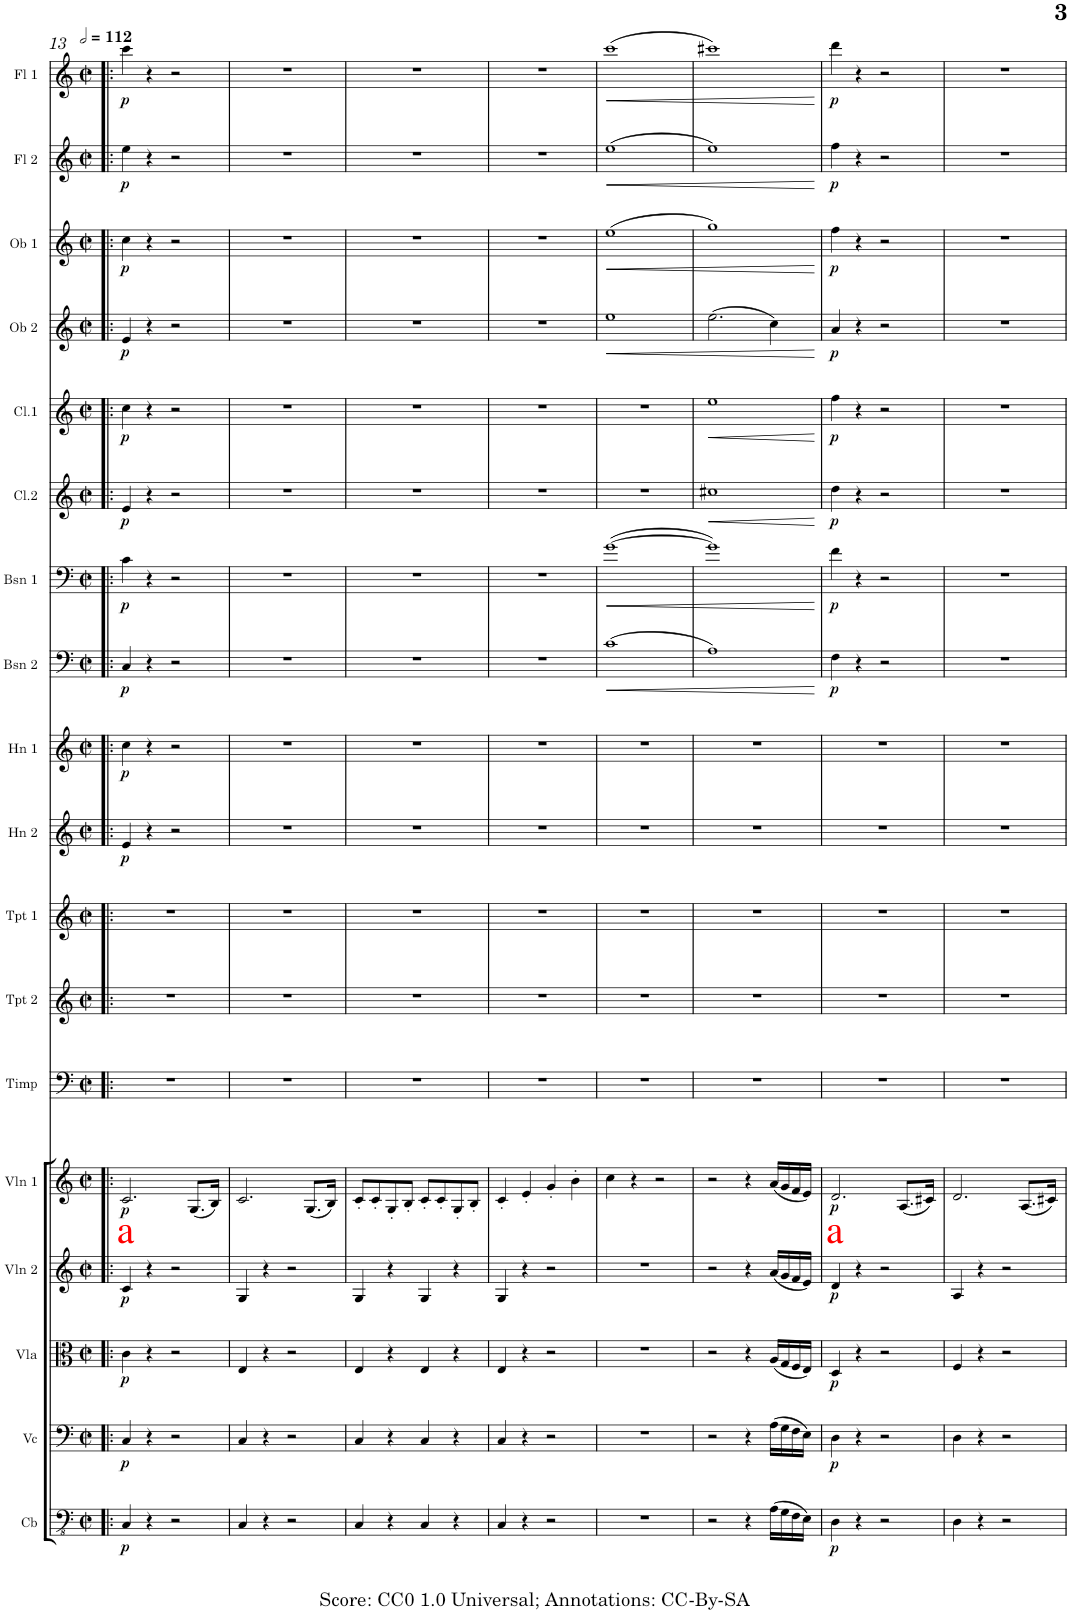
**kern	**dynam	**kern	**dynam	**kern	**dynam	**kern	**dynam	**kern	**text	**dynam	**kern	**kern	**kern	**kern	**dynam	**kern	**dynam	**kern	**dynam	**kern	**dynam	**kern	**dynam	**kern	**dynam	**kern	**dynam	**kern	**dynam	**kern	**dynam	**kern	**dynam
*part18	*part18	*part17	*part17	*part16	*part16	*part15	*part15	*part14	*part14	*part14	*part13	*part12	*part11	*part10	*part10	*part9	*part9	*part8	*part8	*part7	*part7	*part6	*part6	*part5	*part5	*part4	*part4	*part3	*part3	*part2	*part2	*part1	*part1
*staff18	*staff18	*staff17	*staff17	*staff16	*staff16	*staff15	*staff15	*staff14	*staff14	*staff14	*staff13	*staff12	*staff11	*staff10	*staff10	*staff9	*staff9	*staff8	*staff8	*staff7	*staff7	*staff6	*staff6	*staff5	*staff5	*staff4	*staff4	*staff3	*staff3	*staff2	*staff2	*staff1	*staff1
*I"Contrabass	*	*I"Violoncello	*	*I"Viola	*	*I"Violin 2	*	*I"Violin 1	*	*	*I"Timpani	*I"C Trumpet 2	*I"C Trumpet 1	*I"C Horn 2	*	*I"C Horn 1	*	*I"Bassoon 2	*	*I"Bassoon 1	*	*I"C Clarinet 2	*	*I"C Clarinet 1	*	*I"Oboe 2	*	*I"Oboe 1	*	*I"Flute 2	*	*I"Flute 1	*
*I'Cb	*	*I'Vc	*	*I'Vla	*	*I'Vln 2	*	*I'Vln 1	*	*	*I'Timp	*I'Tpt 2	*I'Tpt 1	*I'Hn 2	*	*I'Hn 1	*	*I'Bsn 2	*	*I'Bsn 1	*	*I'Cl.2	*	*I'Cl.1	*	*I'Ob 2	*	*I'Ob 1	*	*I'Fl 2	*	*I'Fl 1	*
!!LO:PB:g=z
*clefFv4	*	*clefF4	*	*clefC3	*	*clefG2	*	*clefG2	*	*	*clefF4	*clefG2	*clefG2	*clefG2	*	*clefG2	*	*clefF4	*	*clefF4	*	*clefG2	*	*clefG2	*	*clefG2	*	*clefG2	*	*clefG2	*	*clefG2	*
*	*	*	*	*	*	*	*	*	*	*	*	*	*	*Trd7c12	*	*Trd7c12	*	*	*	*	*	*Trd1c2	*	*Trd1c2	*	*	*	*	*	*	*	*	*
*k[]	*	*k[]	*	*k[]	*	*k[]	*	*k[]	*	*	*k[]	*k[]	*k[]	*k[]	*	*k[]	*	*k[]	*	*k[]	*	*k[]	*	*k[]	*	*k[]	*	*k[]	*	*k[]	*	*k[]	*
*M2/2	*	*M2/2	*	*M2/2	*	*M2/2	*	*M2/2	*	*	*M2/2	*M2/2	*M2/2	*M2/2	*	*M2/2	*	*M2/2	*	*M2/2	*	*M2/2	*	*M2/2	*	*M2/2	*	*M2/2	*	*M2/2	*	*M2/2	*
*met(c|)	*	*met(c|)	*	*met(c|)	*	*met(c|)	*	*met(c|)	*	*	*met(c|)	*met(c|)	*met(c|)	*met(c|)	*	*met(c|)	*	*met(c|)	*	*met(c|)	*	*met(c|)	*	*met(c|)	*	*met(c|)	*	*met(c|)	*	*met(c|)	*	*met(c|)	*
*MM224	*	*MM224	*	*MM224	*	*MM224	*	*MM224	*	*	*MM224	*MM224	*MM224	*MM224	*	*MM224	*	*MM224	*	*MM224	*	*MM224	*	*MM224	*	*MM224	*	*MM224	*	*MM224	*	*MM224	*
=13!|:	=13!|:	=13!|:	=13!|:	=13!|:	=13!|:	=13!|:	=13!|:	=13!|:	=13!|:	=13!|:	=13!|:	=13!|:	=13!|:	=13!|:	=13!|:	=13!|:	=13!|:	=13!|:	=13!|:	=13!|:	=13!|:	=13!|:	=13!|:	=13!|:	=13!|:	=13!|:	=13!|:	=13!|:	=13!|:	=13!|:	=13!|:	=13!|:	=13!|:
!	!LO:DY:b	!	!LO:DY:b	!	!LO:DY:b	!	!LO:DY:b	!	!LO:LY:b:color=#FF0000	!LO:DY:b	!	!	!	!	!LO:DY:b	!	!LO:DY:b	!	!LO:DY:b	!	!LO:DY:b	!	!LO:DY:b	!	!LO:DY:b	!	!LO:DY:b	!	!LO:DY:b	!	!LO:DY:b	!	!LO:DY:b
4CC/	p	4C/	p	4c\	p	4c/	p	2.c/	a	p	1r	1r	1r	4e/	p	4cc\	p	4C/	p	4c\	p	4e/	p	4cc\	p	4e/	p	4cc\	p	4ee\	p	4ccc\	p
4r	.	4r	.	4r	.	4r	.	.	.	.	.	.	.	4r	.	4r	.	4r	.	4r	.	4r	.	4r	.	4r	.	4r	.	4r	.	4r	.
2r	.	2r	.	2r	.	2r	.	.	.	.	.	.	.	2r	.	2r	.	2r	.	2r	.	2r	.	2r	.	2r	.	2r	.	2r	.	2r	.
.	.	.	.	.	.	.	.	(8.G/L	.	.	.	.	.	.	.	.	.	.	.	.	.	.	.	.	.	.	.	.	.	.	.	.	.
.	.	.	.	.	.	.	.	16B/Jk)	.	.	.	.	.	.	.	.	.	.	.	.	.	.	.	.	.	.	.	.	.	.	.	.	.
=14	=14	=14	=14	=14	=14	=14	=14	=14	=14	=14	=14	=14	=14	=14	=14	=14	=14	=14	=14	=14	=14	=14	=14	=14	=14	=14	=14	=14	=14	=14	=14	=14	=14
4CC/	.	4C/	.	4E/	.	4G/	.	2.c/	.	.	1r	1r	1r	1r	.	1r	.	1r	.	1r	.	1r	.	1r	.	1r	.	1r	.	1r	.	1r	.
4r	.	4r	.	4r	.	4r	.	.	.	.	.	.	.	.	.	.	.	.	.	.	.	.	.	.	.	.	.	.	.	.	.	.	.
2r	.	2r	.	2r	.	2r	.	.	.	.	.	.	.	.	.	.	.	.	.	.	.	.	.	.	.	.	.	.	.	.	.	.	.
.	.	.	.	.	.	.	.	(8.G/L	.	.	.	.	.	.	.	.	.	.	.	.	.	.	.	.	.	.	.	.	.	.	.	.	.
.	.	.	.	.	.	.	.	16B/Jk)	.	.	.	.	.	.	.	.	.	.	.	.	.	.	.	.	.	.	.	.	.	.	.	.	.
=15	=15	=15	=15	=15	=15	=15	=15	=15	=15	=15	=15	=15	=15	=15	=15	=15	=15	=15	=15	=15	=15	=15	=15	=15	=15	=15	=15	=15	=15	=15	=15	=15	=15
4CC/	.	4C/	.	4E/	.	4G/	.	8c'/L	.	.	1r	1r	1r	1r	.	1r	.	1r	.	1r	.	1r	.	1r	.	1r	.	1r	.	1r	.	1r	.
.	.	.	.	.	.	.	.	8c'/	.	.	.	.	.	.	.	.	.	.	.	.	.	.	.	.	.	.	.	.	.	.	.	.	.
4r	.	4r	.	4r	.	4r	.	8G'/	.	.	.	.	.	.	.	.	.	.	.	.	.	.	.	.	.	.	.	.	.	.	.	.	.
.	.	.	.	.	.	.	.	8B'/J	.	.	.	.	.	.	.	.	.	.	.	.	.	.	.	.	.	.	.	.	.	.	.	.	.
4CC/	.	4C/	.	4E/	.	4G/	.	8c'/L	.	.	.	.	.	.	.	.	.	.	.	.	.	.	.	.	.	.	.	.	.	.	.	.	.
.	.	.	.	.	.	.	.	8c'/	.	.	.	.	.	.	.	.	.	.	.	.	.	.	.	.	.	.	.	.	.	.	.	.	.
4r	.	4r	.	4r	.	4r	.	8G'/	.	.	.	.	.	.	.	.	.	.	.	.	.	.	.	.	.	.	.	.	.	.	.	.	.
.	.	.	.	.	.	.	.	8B'/J	.	.	.	.	.	.	.	.	.	.	.	.	.	.	.	.	.	.	.	.	.	.	.	.	.
=16	=16	=16	=16	=16	=16	=16	=16	=16	=16	=16	=16	=16	=16	=16	=16	=16	=16	=16	=16	=16	=16	=16	=16	=16	=16	=16	=16	=16	=16	=16	=16	=16	=16
4CC/	.	4C/	.	4E/	.	4G/	.	4c'/	.	.	1r	1r	1r	1r	.	1r	.	1r	.	1r	.	1r	.	1r	.	1r	.	1r	.	1r	.	1r	.
4r	.	4r	.	4r	.	4r	.	4e'/	.	.	.	.	.	.	.	.	.	.	.	.	.	.	.	.	.	.	.	.	.	.	.	.	.
2r	.	2r	.	2r	.	2r	.	4g'/	.	.	.	.	.	.	.	.	.	.	.	.	.	.	.	.	.	.	.	.	.	.	.	.	.
.	.	.	.	.	.	.	.	4b'\	.	.	.	.	.	.	.	.	.	.	.	.	.	.	.	.	.	.	.	.	.	.	.	.	.
=17	=17	=17	=17	=17	=17	=17	=17	=17	=17	=17	=17	=17	=17	=17	=17	=17	=17	=17	=17	=17	=17	=17	=17	=17	=17	=17	=17	=17	=17	=17	=17	=17	=17
!	!	!	!	!	!	!	!	!	!	!	!	!	!	!	!	!	!	!	!LO:HP:b	!	!LO:HP:b	!	!	!	!	!	!LO:HP:b	!	!LO:HP:b	!	!LO:HP:b	!	!LO:HP:b
1r	.	1r	.	1r	.	1r	.	4cc\	.	.	1r	1r	1r	1r	.	1r	.	(1c	<	([1g	<	1r	.	1r	.	1ee	<	(1ee	<	(1ee	<	(1ccc	<
.	.	.	.	.	.	.	.	4r	.	.	.	.	.	.	.	.	.	.	.	.	.	.	.	.	.	.	.	.	.	.	.	.	.
.	.	.	.	.	.	.	.	2r	.	.	.	.	.	.	.	.	.	.	.	.	.	.	.	.	.	.	.	.	.	.	.	.	.
=18	=18	=18	=18	=18	=18	=18	=18	=18	=18	=18	=18	=18	=18	=18	=18	=18	=18	=18	=18	=18	=18	=18	=18	=18	=18	=18	=18	=18	=18	=18	=18	=18	=18
!	!	!	!	!	!	!	!	!	!	!	!	!	!	!	!	!	!	!	!	!	!	!	!LO:HP:b	!	!LO:HP:b	!	!	!	!	!	!	!	!
2r	.	2r	.	2r	.	2r	.	2r	.	.	1r	1r	1r	1r	.	1r	.	1A)	.	1g])	.	1cc#X	<	1ee	<	(2.ee\	.	1gg)	.	1ee)	.	1ccc#X)	.
4r	.	4r	.	4r	.	4r	.	4r	.	.	.	.	.	.	.	.	.	.	.	.	.	.	.	.	.	.	.	.	.	.	.	.	.
(16AA\LL	.	(16A\LL	.	(16A/LL	.	(16a/LL	.	(16a/LL	.	.	.	.	.	.	.	.	.	.	.	.	.	.	.	.	.	4cc\)	.	.	.	.	.	.	.
16GG\	.	16G\	.	16G/	.	16g/	.	16g/	.	.	.	.	.	.	.	.	.	.	.	.	.	.	.	.	.	.	.	.	.	.	.	.	.
16FF\	.	16F\	.	16F/	.	16f/	.	16f/	.	.	.	.	.	.	.	.	.	.	.	.	.	.	.	.	.	.	.	.	.	.	.	.	.
16EE\JJ)	.	16E\JJ)	.	16E/JJ)	.	16e/JJ)	.	16e/JJ)	.	.	.	.	.	.	.	.	.	.	.	.	.	.	.	.	.	.	.	.	.	.	.	.	.
.	.	.	.	.	.	.	.	.	.	.	.	.	.	.	.	.	.	.	[	.	[	.	[	.	[	.	[	.	[	.	[	.	[
=19	=19	=19	=19	=19	=19	=19	=19	=19	=19	=19	=19	=19	=19	=19	=19	=19	=19	=19	=19	=19	=19	=19	=19	=19	=19	=19	=19	=19	=19	=19	=19	=19	=19
!	!LO:DY:b	!	!LO:DY:b	!	!LO:DY:b	!	!LO:DY:b	!	!LO:LY:b:color=#FF0000	!LO:DY:b	!	!	!	!	!	!	!	!	!LO:DY:b	!	!LO:DY:b	!	!LO:DY:b	!	!LO:DY:b	!	!LO:DY:b	!	!LO:DY:b	!	!LO:DY:b	!	!LO:DY:b
4DD\	p	4D\	p	4D/	p	4d/	p	2.d/	a	p	1r	1r	1r	1r	.	1r	.	4F\	p	4f\	p	4dd\	p	4ff\	p	4a/	p	4ff\	p	4ff\	p	4ddd\	p
4r	.	4r	.	4r	.	4r	.	.	.	.	.	.	.	.	.	.	.	4r	.	4r	.	4r	.	4r	.	4r	.	4r	.	4r	.	4r	.
2r	.	2r	.	2r	.	2r	.	.	.	.	.	.	.	.	.	.	.	2r	.	2r	.	2r	.	2r	.	2r	.	2r	.	2r	.	2r	.
.	.	.	.	.	.	.	.	(8.A/L	.	.	.	.	.	.	.	.	.	.	.	.	.	.	.	.	.	.	.	.	.	.	.	.	.
.	.	.	.	.	.	.	.	16c#X/Jk)	.	.	.	.	.	.	.	.	.	.	.	.	.	.	.	.	.	.	.	.	.	.	.	.	.
=20	=20	=20	=20	=20	=20	=20	=20	=20	=20	=20	=20	=20	=20	=20	=20	=20	=20	=20	=20	=20	=20	=20	=20	=20	=20	=20	=20	=20	=20	=20	=20	=20	=20
4DD\	.	4D\	.	4F/	.	4A/	.	2.d/	.	.	1r	1r	1r	1r	.	1r	.	1r	.	1r	.	1r	.	1r	.	1r	.	1r	.	1r	.	1r	.
4r	.	4r	.	4r	.	4r	.	.	.	.	.	.	.	.	.	.	.	.	.	.	.	.	.	.	.	.	.	.	.	.	.	.	.
2r	.	2r	.	2r	.	2r	.	.	.	.	.	.	.	.	.	.	.	.	.	.	.	.	.	.	.	.	.	.	.	.	.	.	.
.	.	.	.	.	.	.	.	(8.A/L	.	.	.	.	.	.	.	.	.	.	.	.	.	.	.	.	.	.	.	.	.	.	.	.	.
.	.	.	.	.	.	.	.	16c#X/Jk)	.	.	.	.	.	.	.	.	.	.	.	.	.	.	.	.	.	.	.	.	.	.	.	.	.
=	=	=	=	=	=	=	=	=	=	=	=	=	=	=	=	=	=	=	=	=	=	=	=	=	=	=	=	=	=	=	=	=	=
*-	*-	*-	*-	*-	*-	*-	*-	*-	*-	*-	*-	*-	*-	*-	*-	*-	*-	*-	*-	*-	*-	*-	*-	*-	*-	*-	*-	*-	*-	*-	*-	*-	*-
